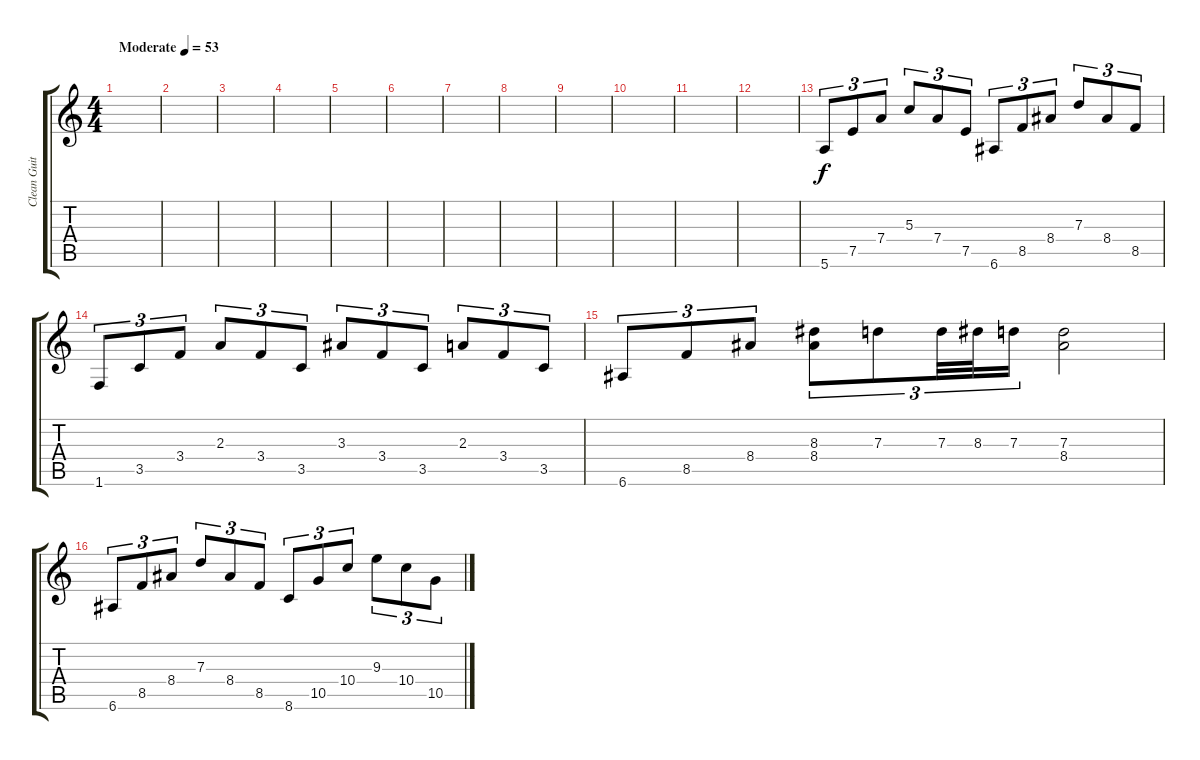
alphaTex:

\track ("Clean Guitar" "Clean Guit") {instrument electricguitarjazz}
\staff {score tabs}
\tuning (E4 B3 G3 D3 A2 E2) {hide}
\ts (4 4)
\tempo (53 "Moderate")
\clef g2
\ks c
|
|
|
|
|
|
|
|
|
|
|
|
5.6.8{tu (3 2)} 7.5.8{tu (3 2)} 7.4.8{tu (3 2)} 5.3.8{tu (3 2)} 7.4.8{tu (3 2)} 7.5.8{tu (3 2)} 6.6.8{tu (3 2)} 8.5.8{tu (3 2)} 8.4.8{tu (3 2)} 7.3.8{tu (3 2)} 8.4.8{tu (3 2)} 8.5.8{tu (3 2)} |
1.6.8{tu (3 2)} 3.5.8{tu (3 2)} 3.4.8{tu (3 2)} 2.3.8{tu (3 2)} 3.4.8{tu (3 2)} 3.5.8{tu (3 2)} 3.3.8{tu (3 2)} 3.4.8{tu (3 2)} 3.5.8{tu (3 2)} 2.3.8{tu (3 2)} 3.4.8{tu (3 2)} 3.5.8{tu (3 2)} |
6.6.8{tu (3 2)} 8.5.8{tu (3 2)} 8.4.8{tu (3 2)} (8.3 8.4).8{tu (3 2)} 7.3.8{tu (3 2)} 7.3.32{tu (3 2)} 8.3.32{tu (3 2)} 7.3.16{tu (3 2)} (7.3 8.4).2 |
6.6.8{tu (3 2)} 8.5.8{tu (3 2)} 8.4.8{tu (3 2)} 7.3.8{tu (3 2)} 8.4.8{tu (3 2)} 8.5.8{tu (3 2)} 8.6.8{tu (3 2)} 10.5.8{tu (3 2)} 10.4.8{tu (3 2)} 9.3.8{tu (3 2)} 10.4.8{tu (3 2)} 10.5.8{tu (3 2)}
